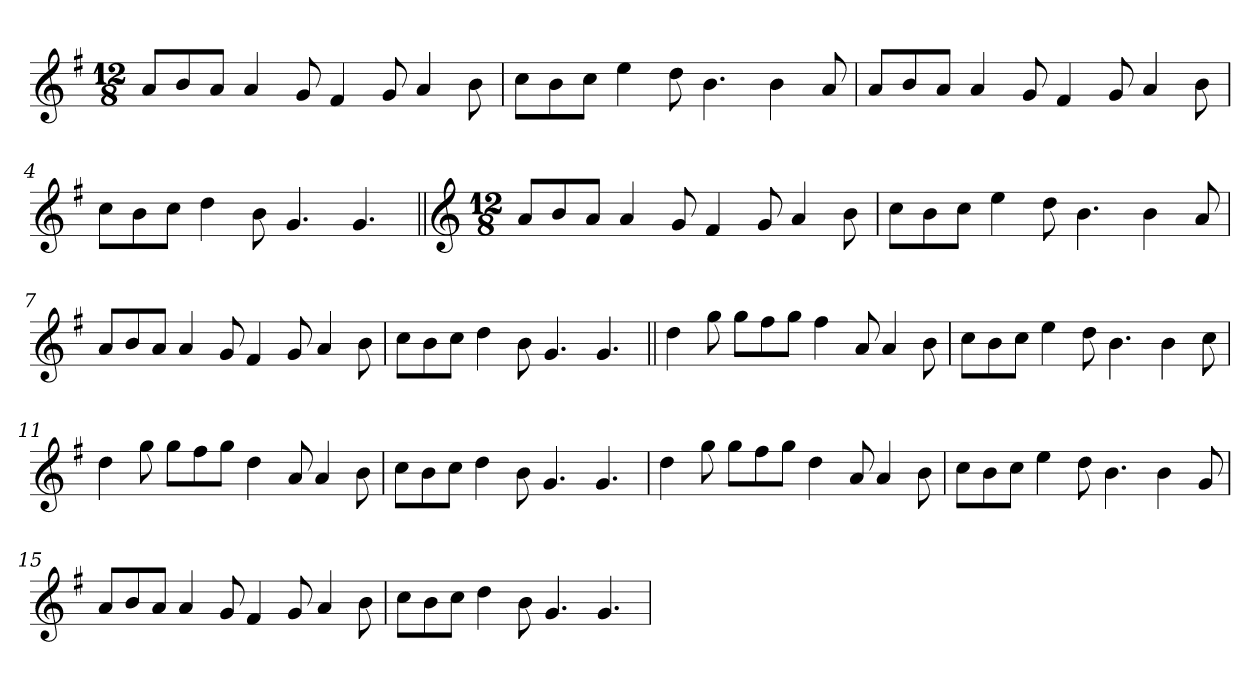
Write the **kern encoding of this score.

**kern
*part1
*staff1
*clefG2
*k[f#]
*G:
*M12/8
=1
8a/L
8b/
8a/J
4a/
8g/
4f#/
8g/
4a/
8b\
=2
8cc\L
8b\
8cc\J
4ee\
8dd\
4.b\
4b\
8a/
=3
8a/L
8b/
8a/J
4a/
8g/
4f#/
8g/
4a/
8b\
=4
8cc\L
8b\
8cc\J
4dd\
8b\
4.g/
4.g/
!!LO:LB:g=z
=5||
*clefG2
*M12/8
8a/L
8b/
8a/J
4a/
8g/
4f#/
8g/
4a/
8b\
=6
8cc\L
8b\
8cc\J
4ee\
8dd\
4.b\
4b\
8a/
=7
8a/L
8b/
8a/J
4a/
8g/
4f#/
8g/
4a/
8b\
=8
8cc\L
8b\
8cc\J
4dd\
8b\
4.g/
4.g/
!!LO:LB:g=z
=9||
4dd\
8gg\
8gg\L
8ff#\
8gg\J
4ff#\
8a/
4a/
8b\
=10
8cc\L
8b\
8cc\J
4ee\
8dd\
4.b\
4b\
8cc\
=11
4dd\
8gg\
8gg\L
8ff#\
8gg\J
4dd\
8a/
4a/
8b\
=12
8cc\L
8b\
8cc\J
4dd\
8b\
4.g/
4.g/
=13
4dd\
8gg\
8gg\L
8ff#\
8gg\J
4dd\
8a/
4a/
8b\
!!LO:LB:g=z
=14
8cc\L
8b\
8cc\J
4ee\
8dd\
4.b\
4b\
8g/
=15
8a/L
8b/
8a/J
4a/
8g/
4f#/
8g/
4a/
8b\
=16
8cc\L
8b\
8cc\J
4dd\
8b\
4.g/
4.g/
=
*-
